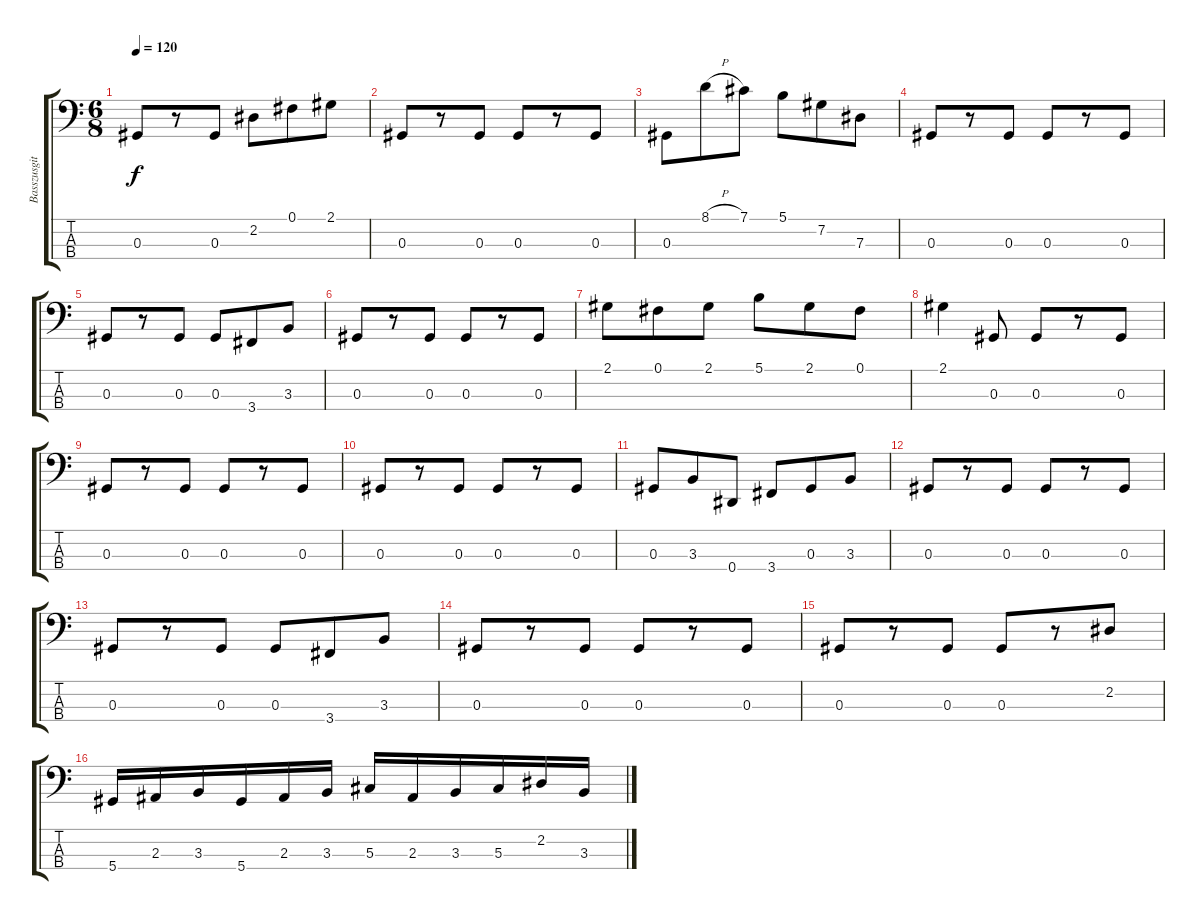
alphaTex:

\track ("Basszusgitár (Yngwie Malmsteen)" "Basszusgit") {instrument electricbassfinger}
\staff {score tabs}
\tuning (Gb2 Db2 Ab1 Eb1) {hide}
\ts (6 8)
\tempo 120
\clef f4
\ks c
0.3.8{dy f} r.8 0.3.8 2.2.8 0.1.8 2.1.8 |
0.3.8 r.8 0.3.8 0.3.8 r.8 0.3.8 |
0.3.8 8.1{h}.8 7.1.8 5.1.8 7.2.8 7.3.8 |
0.3.8 r.8 0.3.8 0.3.8 r.8 0.3.8 |
0.3.8 r.8 0.3.8 0.3.8 3.4.8 3.3.8 |
0.3.8 r.8 0.3.8 0.3.8 r.8 0.3.8 |
2.1.8 0.1.8 2.1.8 5.1.8 2.1.8 0.1.8 |
2.1.4 0.3.8 0.3.8 r.8 0.3.8 |
0.3.8 r.8 0.3.8 0.3.8 r.8 0.3.8 |
0.3.8 r.8 0.3.8 0.3.8 r.8 0.3.8 |
0.3.8 3.3.8 0.4.8 3.4.8 0.3.8 3.3.8 |
0.3.8 r.8 0.3.8 0.3.8 r.8 0.3.8 |
0.3.8 r.8 0.3.8 0.3.8 3.4.8 3.3.8 |
0.3.8 r.8 0.3.8 0.3.8 r.8 0.3.8 |
0.3.8 r.8 0.3.8 0.3.8 r.8 2.2.8 |
5.4.16 2.3.16 3.3.16 5.4.16 2.3.16 3.3.16 5.3.16 2.3.16 3.3.16 5.3.16 2.2.16 3.3.16
